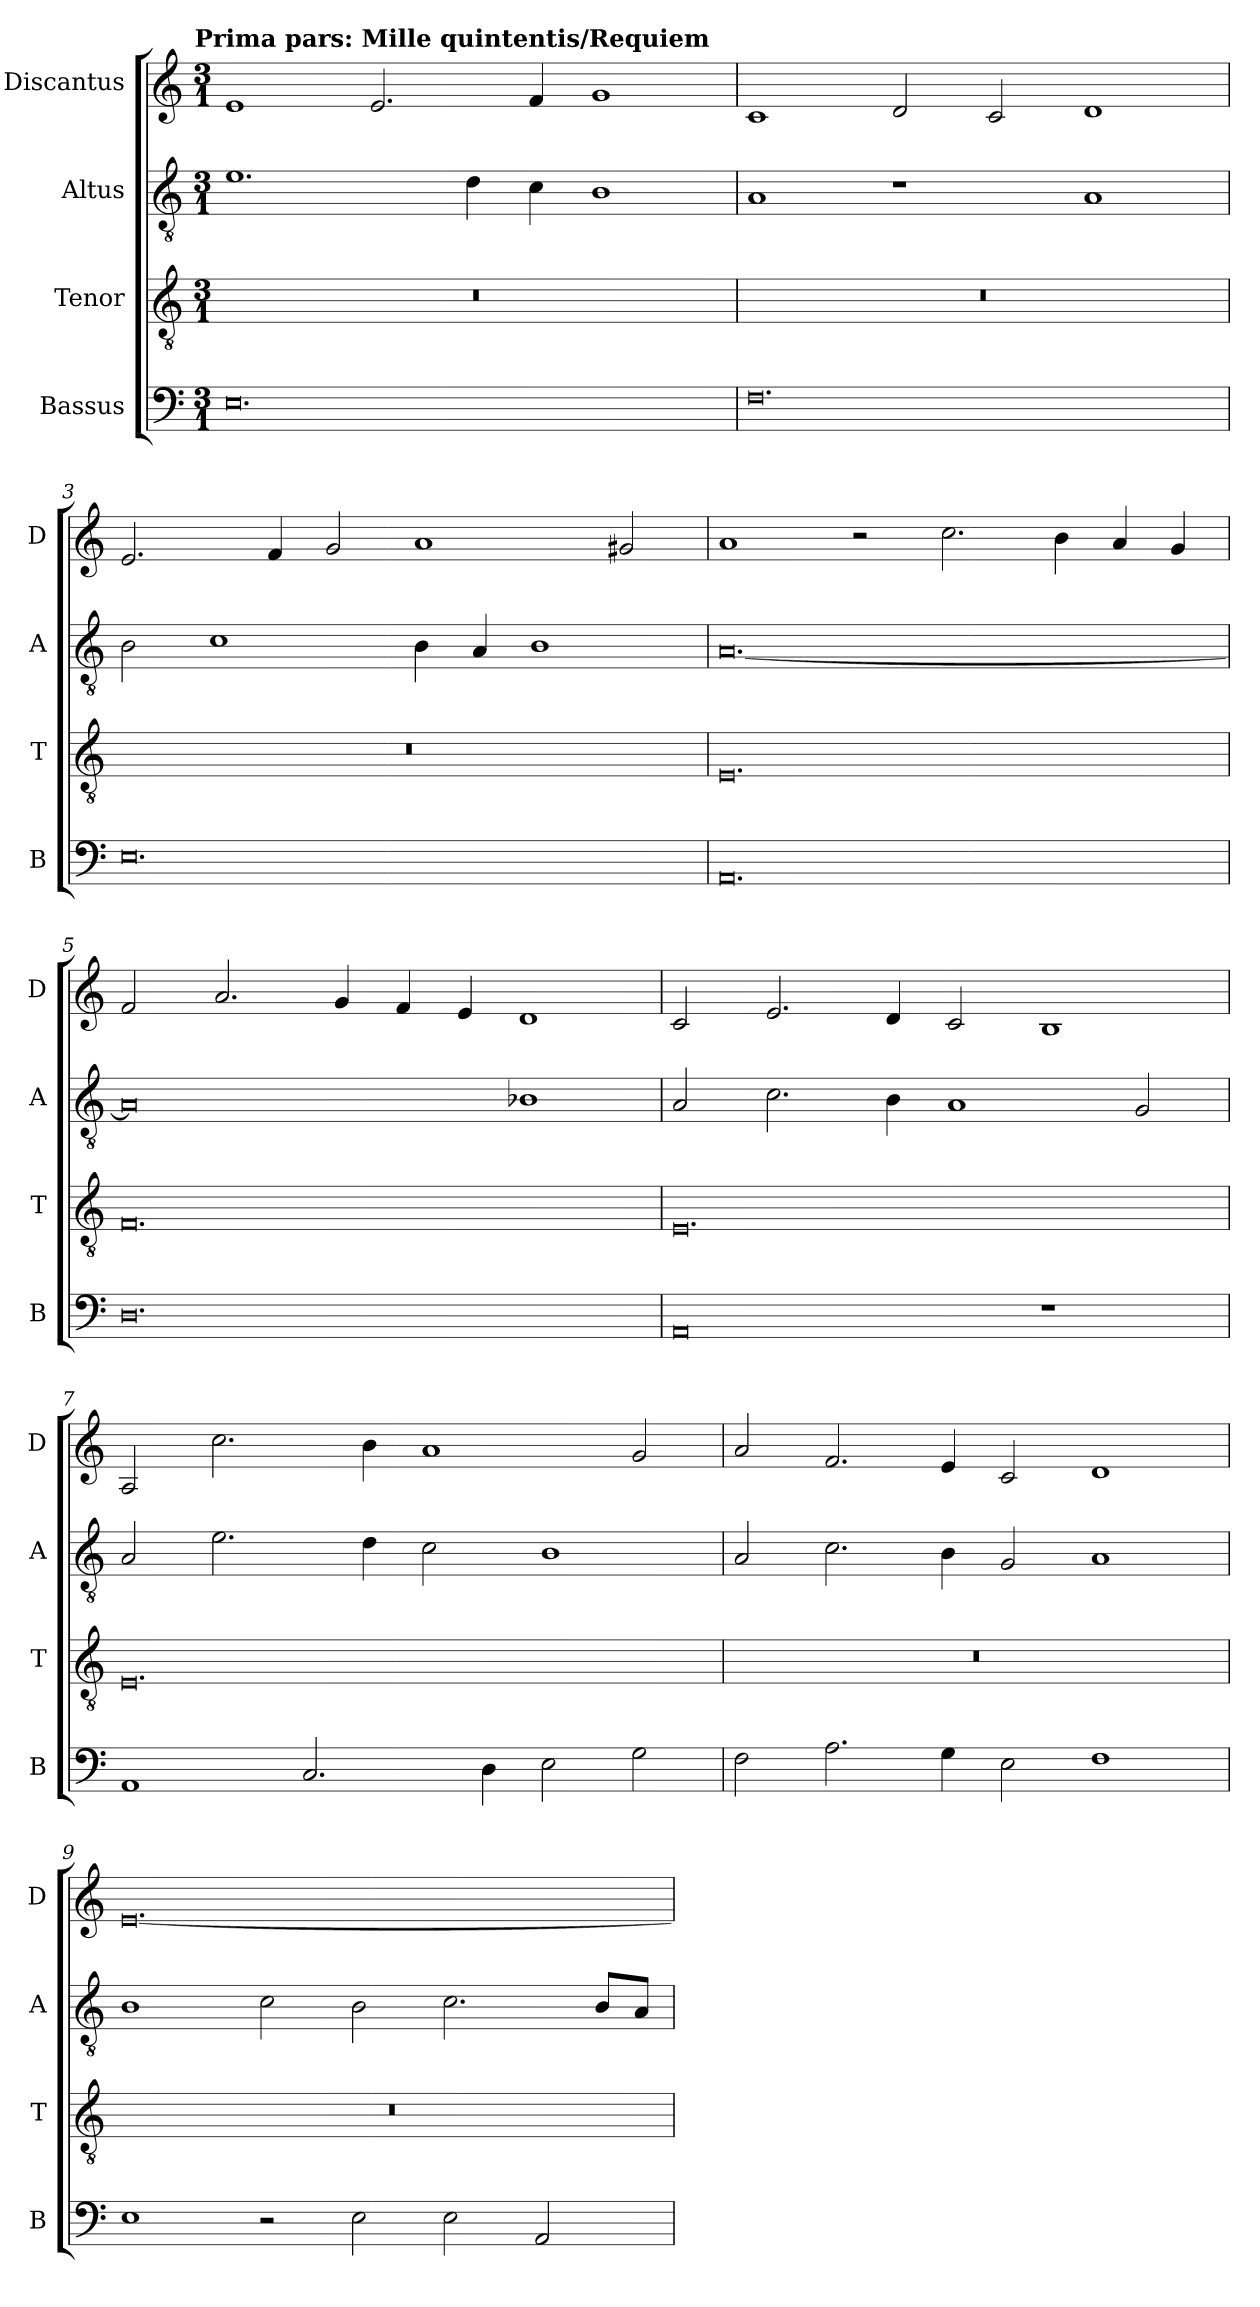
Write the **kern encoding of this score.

**kern	**kern	**kern	**kern
*part4	*part3	*part2	*part1
*staff4	*staff3	*staff2	*staff1
*I"Bassus	*I"Tenor	*I"Altus	*I"Discantus
*I'B	*I'T	*I'A	*I'D
*clefF4	*clefGv2	*clefGv2	*clefG2
*k[]	*k[]	*k[]	*k[]
!!LO:TX:omd:t=Prima pars&colon; Mille quintentis/Requiem
*M3/1	*M3/1	*M3/1	*M3/1
=1	=1	=1	=1
0.E	0.r	1.e	1e
.	.	.	2.e/
.	.	4d\	.
.	.	4c\	4f/
.	.	1B	1g
=2	=2	=2	=2
0.F	0.r	1A	1c
.	.	1r	2d/
.	.	.	2c/
.	.	1A	1d
=3	=3	=3	=3
0.E	0.r	2B\	2.e/
.	.	1c	.
.	.	.	4f/
.	.	.	2g/
.	.	4B\	1a
.	.	4A/	.
.	.	1B	.
.	.	.	2g#X/
=4	=4	=4	=4
0.AA	0.E	[0.A	1a
.	.	.	2r
.	.	.	2.cc\
.	.	.	4b\
.	.	.	4a/
.	.	.	4g/
=5	=5	=5	=5
0.D	0.F	0A]	2f/
.	.	.	2.a/
.	.	.	4g/
.	.	.	4f/
.	.	.	4e/
.	.	1B-X	1d
=6	=6	=6	=6
0AA	0.E	2A/	2c/
.	.	2.c\	2.e/
.	.	4B\	4d/
.	.	1A	2c/
1r	.	.	1B
.	.	2G/	.
=7	=7	=7	=7
1AA	0.E	2A/	2A/
.	.	2.e\	2.cc\
2.C/	.	.	.
.	.	4d\	4b\
.	.	2c\	1a
4D\	.	.	.
2E\	.	1B	.
2G\	.	.	2g/
=8	=8	=8	=8
2F\	0.r	2A/	2a/
2.A\	.	2.c\	2.f/
4G\	.	4B\	4e/
2E\	.	2G/	2c/
1F	.	1A	1d
=9	=9	=9	=9
1E	0.r	1B	[0.e
2r	.	2c\	.
2E\	.	2B\	.
2E\	.	2.c\	.
2AA/	.	.	.
.	.	8B/L	.
.	.	8A/J	.
=	=	=	=
*-	*-	*-	*-
